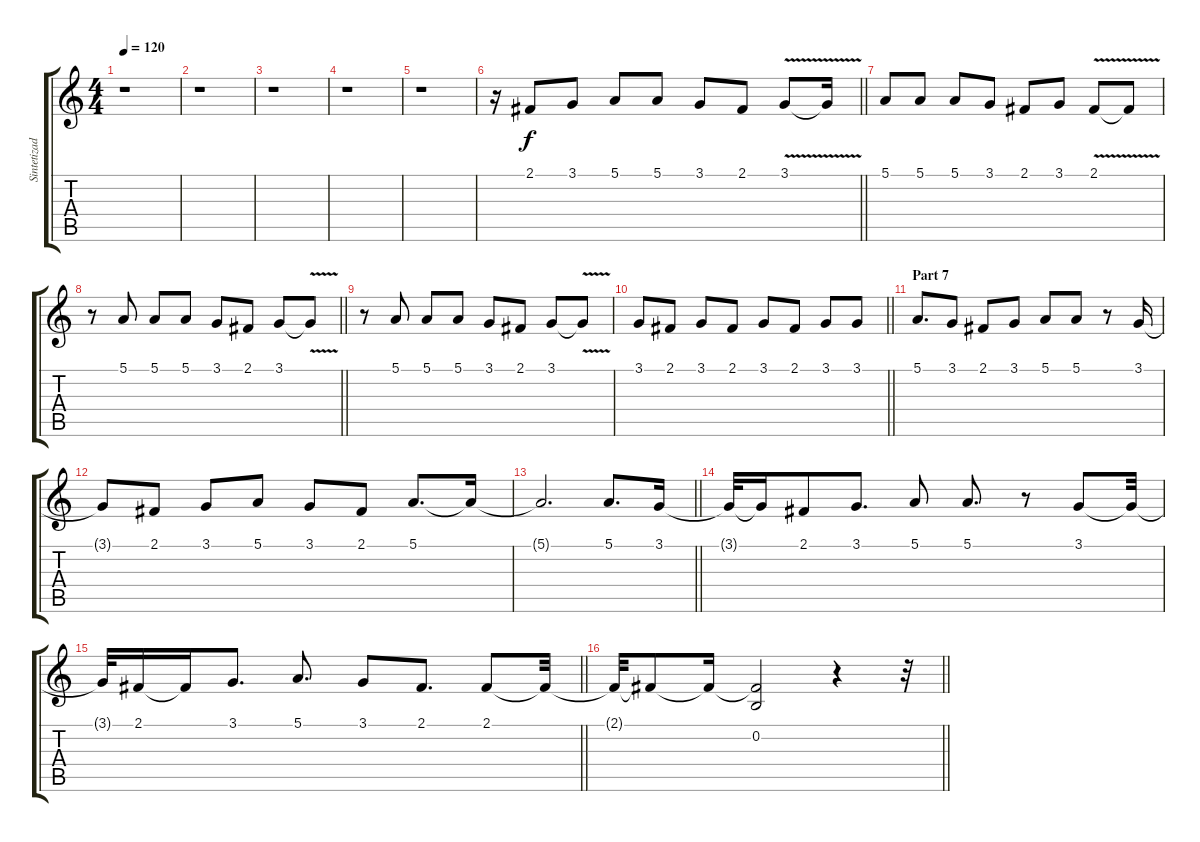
\track ("Sintetizador" "Sintetizad") {instrument fiddle}
\staff {score tabs}
\tuning (E4 B3 G3 D3 A2 E2) {hide}
\ts (4 4)
\tempo 120
\clef g2
\ks c
r.1{dy f} |
r.1 |
r.1 |
r.1 |
r.1 |
\barLineRight lightlight
r.16 2.1.8 3.1.8 5.1.8 5.1.8 3.1.8 2.1.8 3.1{v}.8 3.1{v t}.16 |
5.1.8 5.1.8 5.1.8 3.1.8 2.1.8 3.1.8 2.1{v}.8 2.1{v t}.8 |
\barLineRight lightlight
r.8 5.1.8 5.1.8 5.1.8 3.1.8 2.1.8 3.1.8 3.1{v t}.8 |
r.8 5.1.8 5.1.8 5.1.8 3.1.8 2.1.8 3.1.8 3.1{v t}.8 |
\barLineRight lightlight
3.1.8 2.1.8 3.1.8 2.1.8 3.1.8 2.1.8 3.1.8 3.1.8 |
\section ("" "Part 7")
5.1.8{d} 3.1.8 2.1.8 3.1.8 5.1.8 5.1.8 r.8 3.1.16 |
3.1{t}.8 2.1.8 3.1.8 5.1.8 3.1.8 2.1.8 5.1.8{d} 5.1{t}.16 |
\barLineRight lightlight
5.1{t}.2{d} 5.1.8{d} 3.1.16 |
3.1{t}.32 3.1{t}.16 2.1.8 3.1.8{d} 5.1.8 5.1.8{d} r.8 3.1.8 3.1{t}.32 |
\barLineRight lightlight
3.1{t}.32 2.1.16 2.1{t}.16 3.1.8{d} 5.1.8{d} 3.1.8 2.1.8{d} 2.1.8 2.1{t}.32 |
\barLineRight lightlight
2.1{t}.32 2.1{t}.8 2.1{t}.16 (2.1{t} 0.2).2 r.4 r.32
